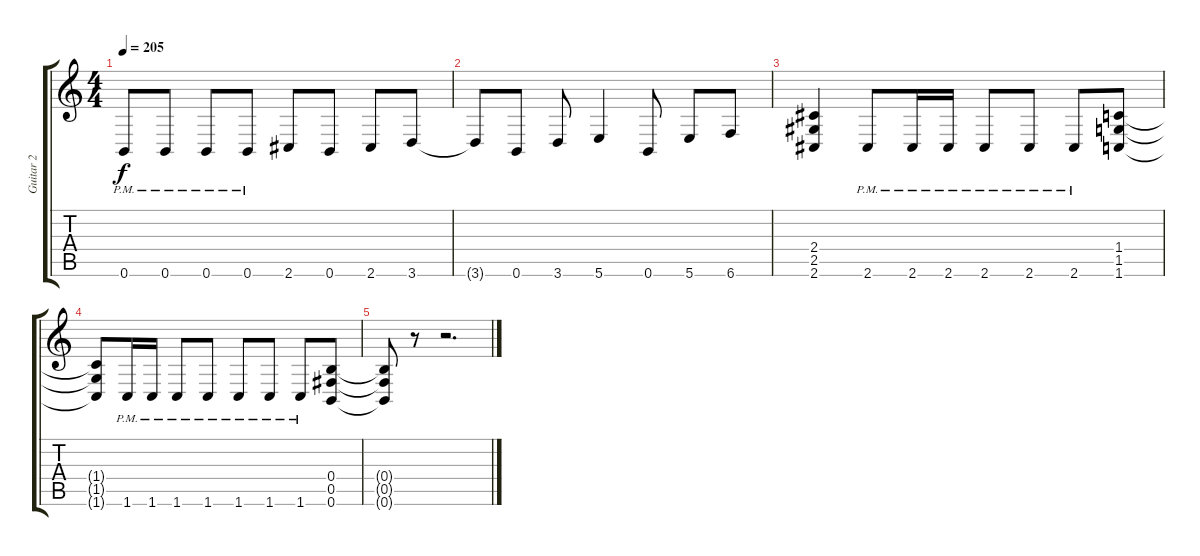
\track ("Guitar 2" "Guitar 2") {instrument overdrivenguitar}
\staff {score tabs}
\tuning (Db4 Ab3 E3 B2 Gb2 B1) {hide}
\ts (4 4)
\tempo 205
\clef g2
\ks c
0.6{pm}.8{dy f} 0.6{pm}.8 0.6{pm}.8 0.6{pm}.8 2.6.8 0.6.8 2.6.8 3.6.8 |
3.6{t}.8 0.6.8 3.6.8 5.6.4 0.6.8 5.6.8 6.6.8 |
(2.4 2.5 2.6).4 2.6{pm}.8 2.6{pm}.16 2.6{pm}.16 2.6{pm}.8 2.6{pm}.8 2.6{pm}.8 (1.4 1.5 1.6).8 |
(1.4{t} 1.5{t} 1.6{t}).8 1.6{pm}.16 1.6{pm}.16 1.6{pm}.8 1.6{pm}.8 1.6{pm}.8 1.6{pm}.8 1.6{pm}.8 (0.4 0.5 0.6).8 |
(0.4{t} 0.5{t} 0.6{t}).8 r.8 r.2{d}
